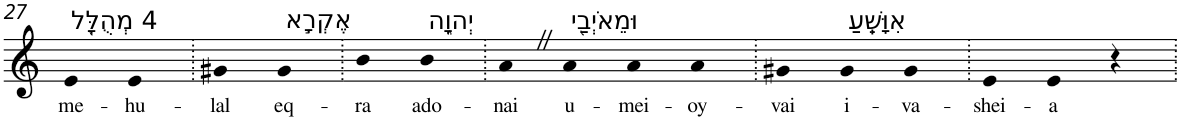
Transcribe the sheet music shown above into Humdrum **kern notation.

**kern	**text
*part1	*part1
*staff1	*staff1
*I"Piano	*
*I'Pno	*
!!LO:PB:g=z
*clefG2	*
*k[]	*
=27	=27
!LO:TX:a:t=4 מְהֻלָּ֖ל	!
!	!LO:LY:b
4e	me-
!	!LO:LY:b
4e	-hu-
=28.	=28.
!	!LO:LY:b
4g#X	-lal
!LO:TX:a:t=אֶקְרָ֣א	!
!	!LO:LY:b
4g#	eq-
=29.	=29.
!	!LO:LY:b
4b	-ra
!LO:TX:a:t=יְהוָ֑ה	!
!	!LO:LY:b
4b	ado-
=30.	=30.
!	!LO:LY:b
4aZ	-nai
!LO:TX:a:t=וּמֵאֹיְבַ֖י	!
!	!LO:LY:b
4a	u-
!	!LO:LY:b
4a	-mei-
!	!LO:LY:b
4a	-oy-
=31.	=31.
!	!LO:LY:b
4g#X	-vai
!LO:TX:a:t=אִוָּשֵֽׁעַ	!
!	!LO:LY:b
4g#	i-
!	!LO:LY:b
4g#	-va-
=32.	=32.
!	!LO:LY:b
4e	-shei-
!	!LO:LY:b
4e	-a
4r	.
=.	=.
*-	*-
